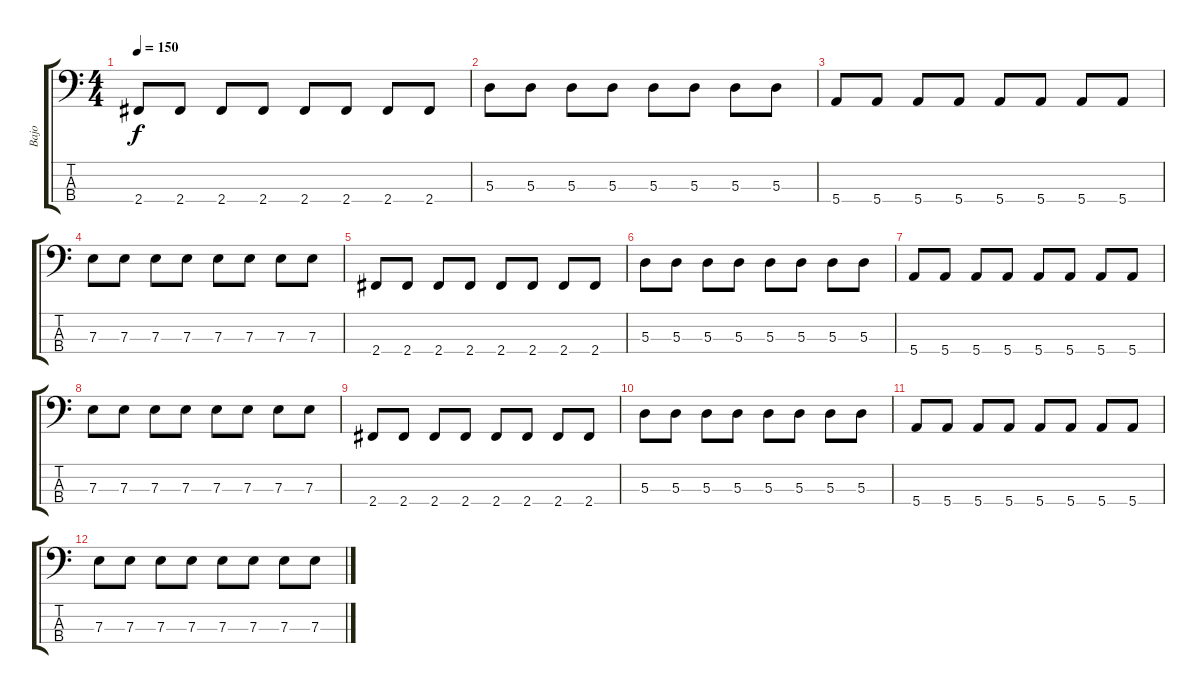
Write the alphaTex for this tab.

\track ("Bajo" "Bajo") {instrument electricbassfinger}
\staff {score tabs}
\tuning (G2 D2 A1 E1) {hide}
\ts (4 4)
\tempo 150
\clef f4
\ks c
2.4.8{dy f} 2.4.8 2.4.8 2.4.8 2.4.8 2.4.8 2.4.8 2.4.8 |
5.3.8 5.3.8 5.3.8 5.3.8 5.3.8 5.3.8 5.3.8 5.3.8 |
5.4.8 5.4.8 5.4.8 5.4.8 5.4.8 5.4.8 5.4.8 5.4.8 |
7.3.8 7.3.8 7.3.8 7.3.8 7.3.8 7.3.8 7.3.8 7.3.8 |
2.4.8 2.4.8 2.4.8 2.4.8 2.4.8 2.4.8 2.4.8 2.4.8 |
5.3.8 5.3.8 5.3.8 5.3.8 5.3.8 5.3.8 5.3.8 5.3.8 |
5.4.8 5.4.8 5.4.8 5.4.8 5.4.8 5.4.8 5.4.8 5.4.8 |
7.3.8 7.3.8 7.3.8 7.3.8 7.3.8 7.3.8 7.3.8 7.3.8 |
2.4.8 2.4.8 2.4.8 2.4.8 2.4.8 2.4.8 2.4.8 2.4.8 |
5.3.8 5.3.8 5.3.8 5.3.8 5.3.8 5.3.8 5.3.8 5.3.8 |
5.4.8 5.4.8 5.4.8 5.4.8 5.4.8 5.4.8 5.4.8 5.4.8 |
7.3.8 7.3.8 7.3.8 7.3.8 7.3.8 7.3.8 7.3.8 7.3.8
